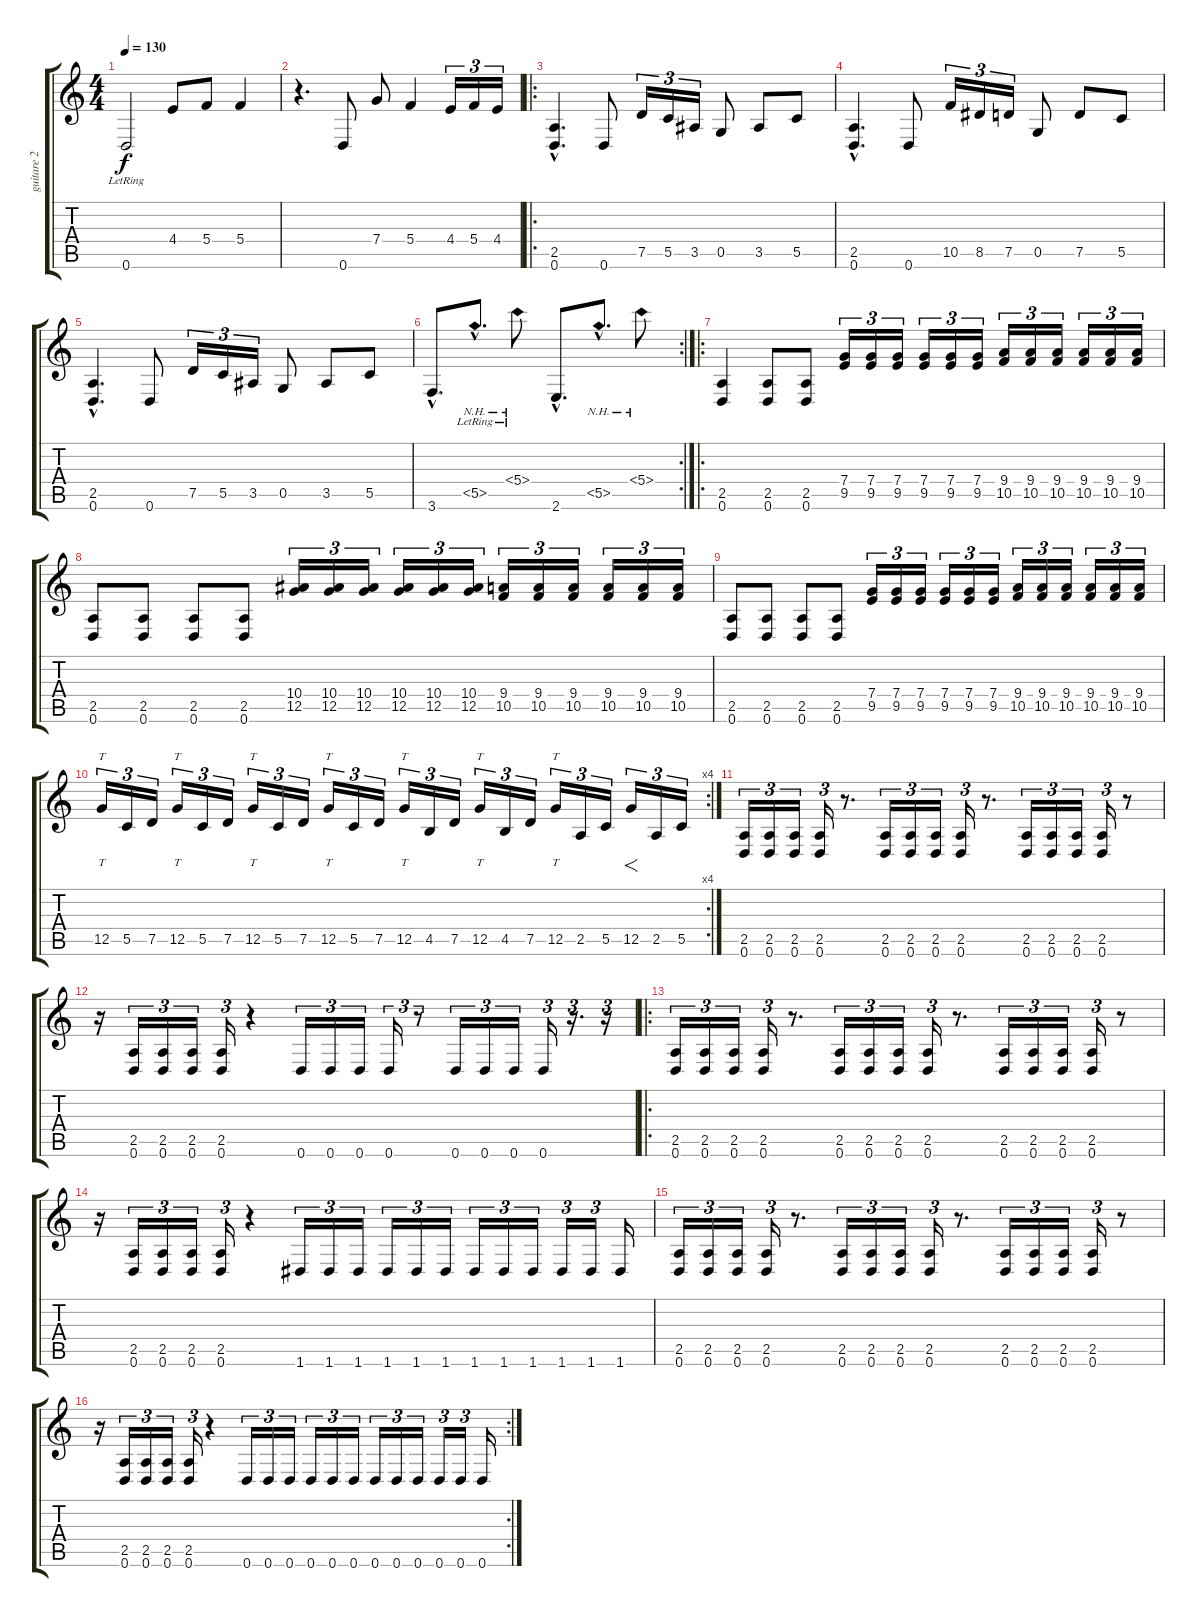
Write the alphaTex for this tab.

\track ("guitare 2" "guitare 2") {instrument distortionguitar}
\staff {score tabs}
\tuning (D4 A3 F3 C3 G2 D2) {hide}
\ts (4 4)
\tempo 130
\clef g2
\ks c
0.6{lr}.2{dy f} 4.4.8 5.4.8 5.4.4 |
r.4{d} 0.6.8 7.4.8 5.4.4 4.4.16{tu (3 2)} 5.4.16{tu (3 2)} 4.4.16{tu (3 2)} |
\ro
(2.5{hac} 0.6{hac}).4{d} 0.6.8 7.5.16{tu (3 2)} 5.5.16{tu (3 2)} 3.5.16{tu (3 2)} 0.5.8 3.5.8 5.5.8 |
(2.5{hac} 0.6{hac}).4{d} 0.6.8 10.5.16{tu (3 2)} 8.5.16{tu (3 2)} 7.5.16{tu (3 2)} 0.5.8 7.5.8 5.5.8 |
(2.5{hac} 0.6{hac}).4{d} 0.6.8 7.5.16{tu (3 2)} 5.5.16{tu (3 2)} 3.5.16{tu (3 2)} 0.5.8 3.5.8 5.5.8 |
\rc 2
3.6{hac}.8{d} 5.5{nh hac lr}.8{d} 5.4{nh lr}.8 2.6{hac}.8{d} 5.5{nh hac}.8{d} 5.4{nh}.8 |
\ro
(2.5 0.6).4 (2.5 0.6).8 (2.5 0.6).8 (7.4 9.5).16{tu (3 2)} (7.4 9.5).16{tu (3 2)} (7.4 9.5).16{tu (3 2)} (7.4 9.5).16{tu (3 2)} (7.4 9.5).16{tu (3 2)} (7.4 9.5).16{tu (3 2)} (9.4 10.5).16{tu (3 2)} (9.4 10.5).16{tu (3 2)} (9.4 10.5).16{tu (3 2)} (9.4 10.5).16{tu (3 2)} (9.4 10.5).16{tu (3 2)} (9.4 10.5).16{tu (3 2)} |
(2.5 0.6).8 (2.5 0.6).8 (2.5 0.6).8 (2.5 0.6).8 (10.4 12.5).16{tu (3 2)} (10.4 12.5).16{tu (3 2)} (10.4 12.5).16{tu (3 2)} (10.4 12.5).16{tu (3 2)} (10.4 12.5).16{tu (3 2)} (10.4 12.5).16{tu (3 2)} (9.4 10.5).16{tu (3 2)} (9.4 10.5).16{tu (3 2)} (9.4 10.5).16{tu (3 2)} (9.4 10.5).16{tu (3 2)} (9.4 10.5).16{tu (3 2)} (9.4 10.5).16{tu (3 2)} |
(2.5 0.6).8 (2.5 0.6).8 (2.5 0.6).8 (2.5 0.6).8 (7.4 9.5).16{tu (3 2)} (7.4 9.5).16{tu (3 2)} (7.4 9.5).16{tu (3 2)} (7.4 9.5).16{tu (3 2)} (7.4 9.5).16{tu (3 2)} (7.4 9.5).16{tu (3 2)} (9.4 10.5).16{tu (3 2)} (9.4 10.5).16{tu (3 2)} (9.4 10.5).16{tu (3 2)} (9.4 10.5).16{tu (3 2)} (9.4 10.5).16{tu (3 2)} (9.4 10.5).16{tu (3 2)} |
\rc 4
12.5.16{tt tu (3 2)} 5.5.16{tu (3 2)} 7.5.16{tu (3 2)} 12.5.16{tt tu (3 2)} 5.5.16{tu (3 2)} 7.5.16{tu (3 2)} 12.5.16{tt tu (3 2)} 5.5.16{tu (3 2)} 7.5.16{tu (3 2)} 12.5.16{tt tu (3 2)} 5.5.16{tu (3 2)} 7.5.16{tu (3 2)} 12.5.16{tt tu (3 2)} 4.5.16{tu (3 2)} 7.5.16{tu (3 2)} 12.5.16{tt tu (3 2)} 4.5.16{tu (3 2)} 7.5.16{tu (3 2)} 12.5.16{tt tu (3 2)} 2.5.16{tu (3 2)} 5.5.16{tu (3 2)} 12.5.16{f tu (3 2)} 2.5.16{tu (3 2)} 5.5.16{tu (3 2)} |
(2.5 0.6).16{tu (3 2)} (2.5 0.6).16{tu (3 2)} (2.5 0.6).16{tu (3 2)} (2.5 0.6).16{tu (3 2)} r.8{d} (2.5 0.6).16{tu (3 2)} (2.5 0.6).16{tu (3 2)} (2.5 0.6).16{tu (3 2)} (2.5 0.6).16{tu (3 2)} r.8{d} (2.5 0.6).16{tu (3 2)} (2.5 0.6).16{tu (3 2)} (2.5 0.6).16{tu (3 2)} (2.5 0.6).16{tu (3 2)} r.8 |
r.16 (2.5 0.6).16{tu (3 2)} (2.5 0.6).16{tu (3 2)} (2.5 0.6).16{tu (3 2)} (2.5 0.6).16{tu (3 2)} r.4 0.6.16{tu (3 2)} 0.6.16{tu (3 2)} 0.6.16{tu (3 2)} 0.6.16{tu (3 2)} r.8{tu (3 2)} 0.6.16{tu (3 2)} 0.6.16{tu (3 2)} 0.6.16{tu (3 2)} 0.6.16{tu (3 2)} r.16{d tu (3 2)} r.16{tu (3 2)} |
\ro
(2.5 0.6).16{tu (3 2)} (2.5 0.6).16{tu (3 2)} (2.5 0.6).16{tu (3 2)} (2.5 0.6).16{tu (3 2)} r.8{d} (2.5 0.6).16{tu (3 2)} (2.5 0.6).16{tu (3 2)} (2.5 0.6).16{tu (3 2)} (2.5 0.6).16{tu (3 2)} r.8{d} (2.5 0.6).16{tu (3 2)} (2.5 0.6).16{tu (3 2)} (2.5 0.6).16{tu (3 2)} (2.5 0.6).16{tu (3 2)} r.8 |
r.16 (2.5 0.6).16{tu (3 2)} (2.5 0.6).16{tu (3 2)} (2.5 0.6).16{tu (3 2)} (2.5 0.6).16{tu (3 2)} r.4 1.6.16{tu (3 2)} 1.6.16{tu (3 2)} 1.6.16{tu (3 2)} 1.6.16{tu (3 2)} 1.6.16{tu (3 2)} 1.6.16{tu (3 2)} 1.6.16{tu (3 2)} 1.6.16{tu (3 2)} 1.6.16{tu (3 2)} 1.6.16{tu (3 2)} 1.6.16{tu (3 2)} 1.6.16 |
(2.5 0.6).16{tu (3 2)} (2.5 0.6).16{tu (3 2)} (2.5 0.6).16{tu (3 2)} (2.5 0.6).16{tu (3 2)} r.8{d} (2.5 0.6).16{tu (3 2)} (2.5 0.6).16{tu (3 2)} (2.5 0.6).16{tu (3 2)} (2.5 0.6).16{tu (3 2)} r.8{d} (2.5 0.6).16{tu (3 2)} (2.5 0.6).16{tu (3 2)} (2.5 0.6).16{tu (3 2)} (2.5 0.6).16{tu (3 2)} r.8 |
\rc 2
r.16 (2.5 0.6).16{tu (3 2)} (2.5 0.6).16{tu (3 2)} (2.5 0.6).16{tu (3 2)} (2.5 0.6).16{tu (3 2)} r.4 0.6.16{tu (3 2)} 0.6.16{tu (3 2)} 0.6.16{tu (3 2)} 0.6.16{tu (3 2)} 0.6.16{tu (3 2)} 0.6.16{tu (3 2)} 0.6.16{tu (3 2)} 0.6.16{tu (3 2)} 0.6.16{tu (3 2)} 0.6.16{tu (3 2)} 0.6.16{tu (3 2)} 0.6.16
